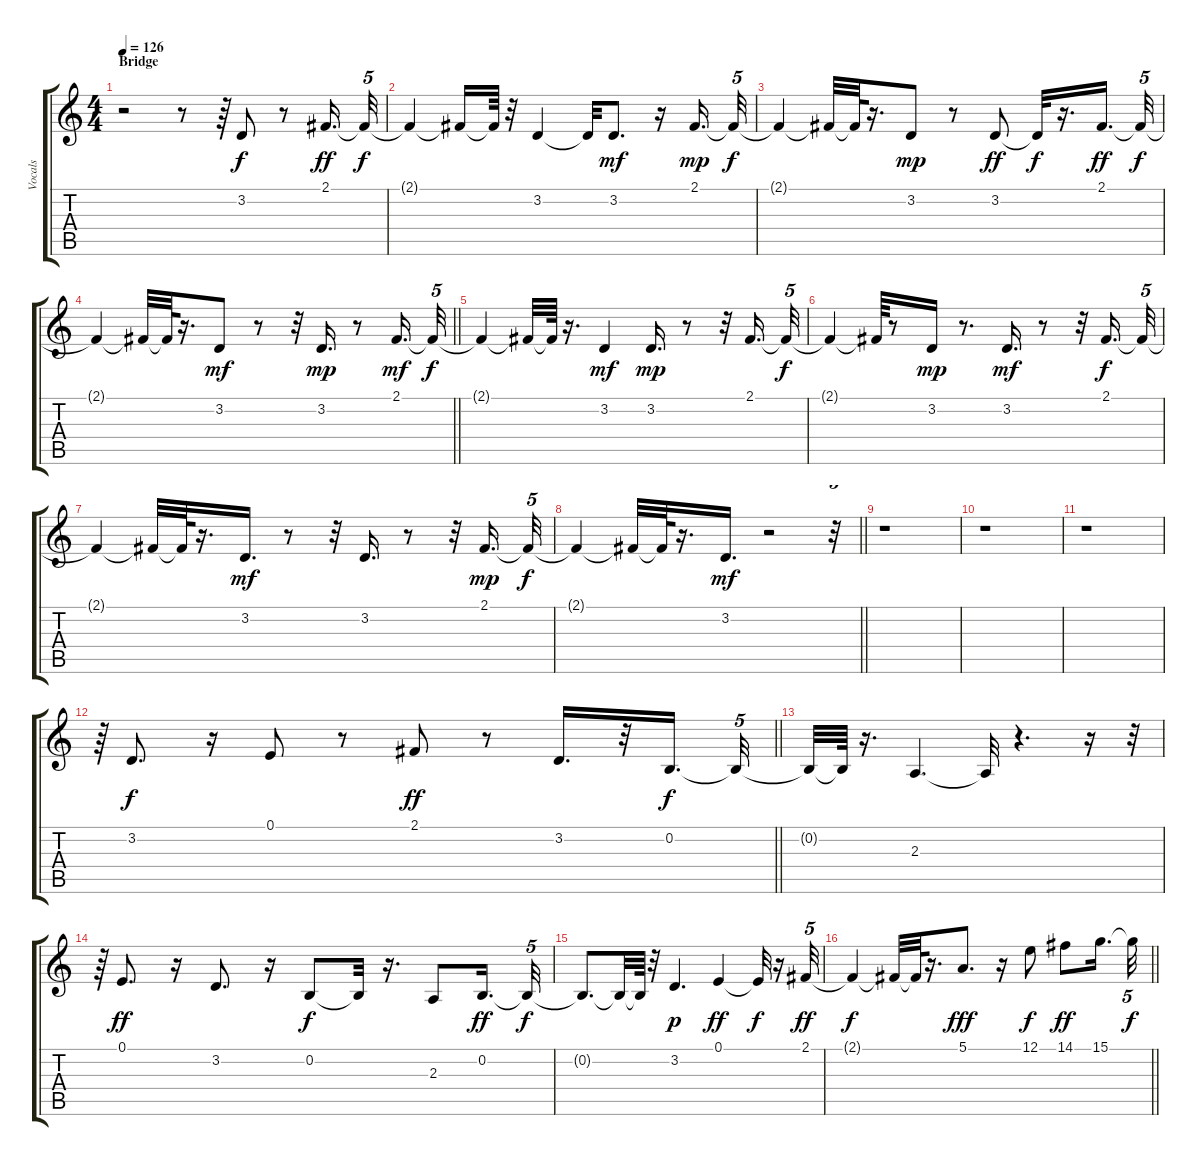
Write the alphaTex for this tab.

\track ("Vocals" "Vocals") {instrument clarinet}
\staff {score tabs}
\tuning (E4 B3 G3 D3 A2 E2) {hide}
\ts (4 4)
\section ("" "Bridge")
\tempo 126
\clef g2
\ks c
r.2{dy f} r.8 r.64 3.2.8 r.8 2.1.16{d dy ff} 2.1{t}.32{tu (5 4) dy f} |
2.1{t}.4 2.1{t}.16 2.1{t}.64 r.32 3.2.4 3.2{t}.32 3.2.8{d dy mf} r.16 2.1.16{d dy mp} 2.1{t}.32{tu (5 4) dy f} |
2.1{t}.4 2.1{t}.32 2.1{t}.64 r.16{d} 3.2.8{dy mp} r.8 3.2.8{dy ff} 3.2{t}.32{dy f} r.16{d} 2.1.16{d dy ff} 2.1{t}.32{tu (5 4) dy f} |
\barLineRight lightlight
2.1{t}.4 2.1{t}.32 2.1{t}.64 r.16{d} 3.2.8{dy mf} r.8 r.32 3.2.16{d dy mp} r.8 2.1.16{d dy mf} 2.1{t}.32{tu (5 4) dy f} |
2.1{t}.4 2.1{t}.32 2.1{t}.64 r.16{d} 3.2.4{dy mf} 3.2.16{d dy mp} r.8 r.32 2.1.16{d} 2.1{t}.32{tu (5 4) dy f} |
2.1{t}.4 2.1{t}.64 r.8 3.2.16{dy mp} r.8{d} 3.2.16{d dy mf} r.8 r.32 2.1.16{d dy f} 2.1{t}.32{tu (5 4)} |
2.1{t}.4 2.1{t}.32 2.1{t}.64 r.16{d} 3.2.16{d dy mf} r.8 r.32 3.2.16{d} r.8 r.32 2.1.16{d dy mp} 2.1{t}.32{tu (5 4) dy f} |
\barLineRight lightlight
2.1{t}.4 2.1{t}.32 2.1{t}.64 r.16{d} 3.2.16{d dy mf} r.2 r.32{tu (5 4)} |
r.1 |
r.1 |
r.1 |
\barLineRight lightlight
r.64 3.2.8{d dy f} r.16 0.1.8 r.8 2.1.8{dy ff} r.8 3.2.16{d} r.32 0.2.16{d dy f} 0.2{t}.32{tu (5 4)} |
0.2{t}.32 0.2{t}.64 r.16{d} 2.3.4{d} 2.3{t}.32 r.4{d} r.16 r.32{tu (5 4)} |
r.64 0.1.8{d dy ff} r.16 3.2.8{d} r.16 0.2.8{dy f} 0.2{t}.32 r.16{d} 2.3.8 0.2.16{d dy ff} 0.2{t}.32{tu (5 4) dy f} |
0.2{t}.8{d} 0.2{t}.32 0.2{t}.64 r.32 3.2.4{d dy p} 0.1.4{dy ff} 0.1{t}.32{dy f} r.16 2.1.32{tu (5 4) dy ff} |
\barLineRight lightlight
2.1{t}.4{dy f} 2.1{t}.32 2.1{t}.64 r.16{d} 5.1.8{d dy fff} r.16 12.1.8{dy f} 14.1.8{dy ff} 15.1.16{d} 15.1{t}.32{tu (5 4) dy f}
